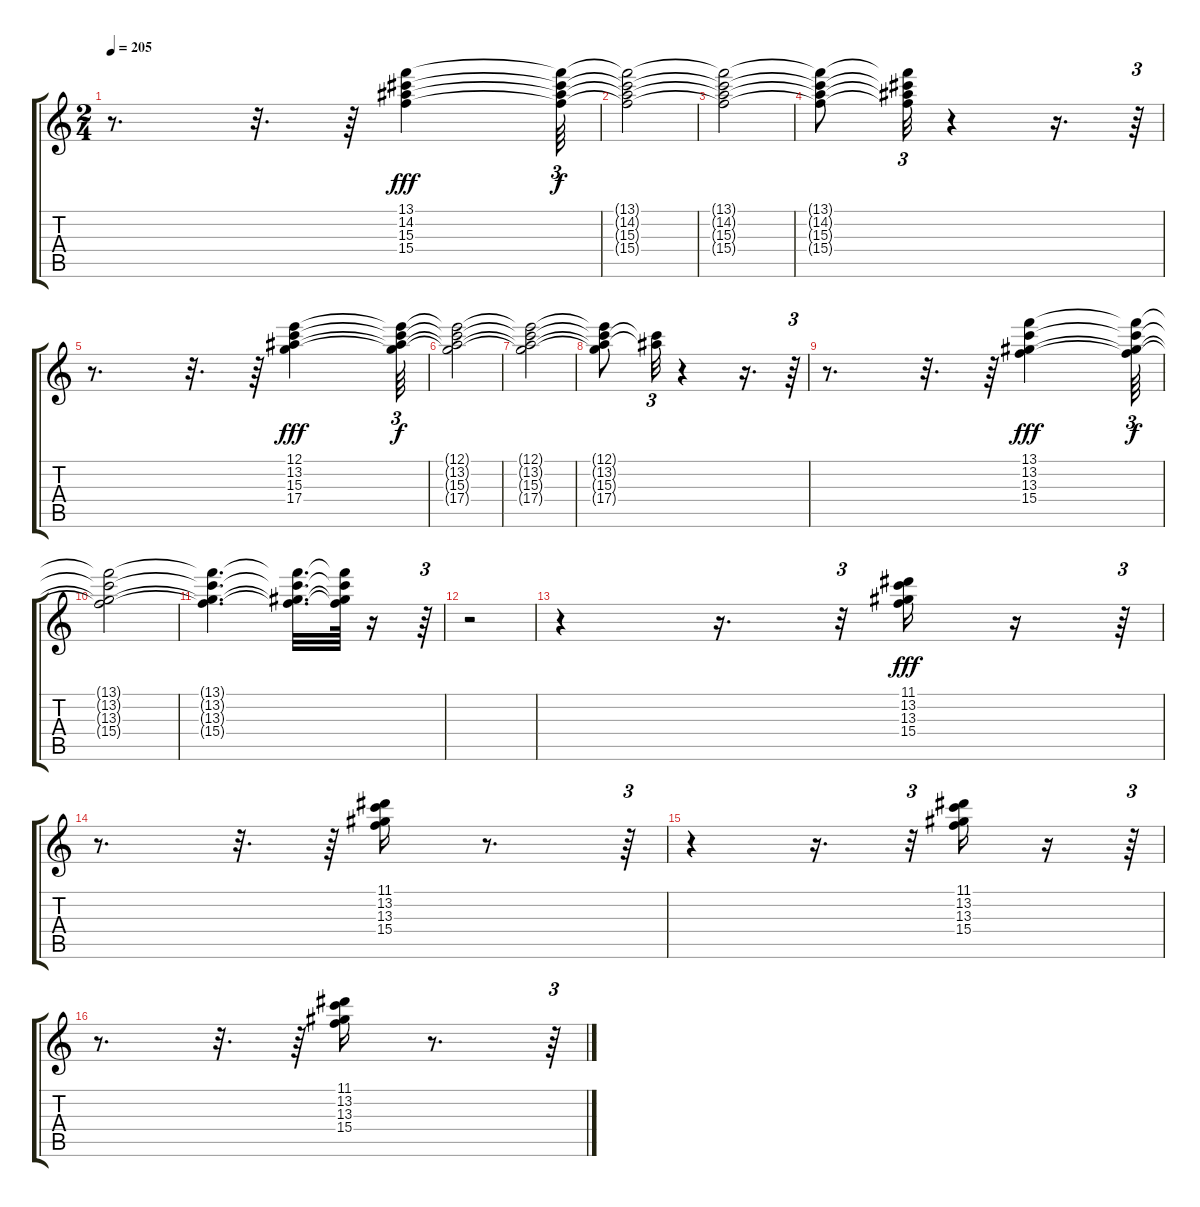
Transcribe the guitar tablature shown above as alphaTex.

\track "" {instrument electricguitarjazz}
\staff {score tabs}
\tuning (E4 B3 G3 D3 A2 E2) {hide}
\ts (2 4)
\tempo 205
\clef g2
\ks c
r.8{d dy f} r.32{d} r.64 (13.1 14.2 15.3 15.4).4{dy fff} (13.1{t} 14.2{t} 15.3{t} 15.4{t}).64{tu (3 2) dy f} |
(13.1{t} 14.2{t} 15.3{t} 15.4{t}).2 |
(13.1{t} 14.2{t} 15.3{t} 15.4{t}).2 |
(13.1{t} 14.2{t} 15.3{t} 15.4{t}).8 (13.1{t} 14.2{t} 15.3{t} 15.4{t}).32{tu (3 2)} r.4 r.16{d} r.64{tu (3 2)} |
r.8{d} r.32{d} r.64 (12.1 13.2 15.3 17.4).4{dy fff} (12.1{t} 13.2{t} 15.3{t} 17.4{t}).64{tu (3 2) dy f} |
(12.1{t} 13.2{t} 15.3{t} 17.4{t}).2 |
(12.1{t} 13.2{t} 15.3{t} 17.4{t}).2 |
(12.1{t} 13.2{t} 15.3{t} 17.4{t}).8 (13.2{t} 15.3{t}).32{tu (3 2)} r.4 r.16{d} r.64{tu (3 2)} |
r.8{d} r.32{d} r.64 (13.1 13.2 13.3 15.4).4{dy fff} (13.1{t} 13.2{t} 13.3{t} 15.4{t}).64{tu (3 2) dy f} |
(13.1{t} 13.2{t} 13.3{t} 15.4{t}).2 |
(13.1{t} 13.2{t} 13.3{t} 15.4{t}).4{d} (13.1{t} 13.2{t} 13.3{t} 15.4{t}).32{d} (13.1{t} 13.2{t} 13.3{t} 15.4{t}).64 r.16 r.64{tu (3 2)} |
r.2 |
r.4 r.16{d} r.32{tu (3 2)} (11.1 13.2 13.3 15.4).16{dy fff} r.16 r.64{tu (3 2)} |
r.8{d} r.32{d} r.64 (11.1 13.2 13.3 15.4).16 r.8{d} r.64{tu (3 2)} |
r.4 r.16{d} r.32{tu (3 2)} (11.1 13.2 13.3 15.4).16 r.16 r.64{tu (3 2)} |
r.8{d} r.32{d} r.64 (11.1 13.2 13.3 15.4).16 r.8{d} r.64{tu (3 2)}
